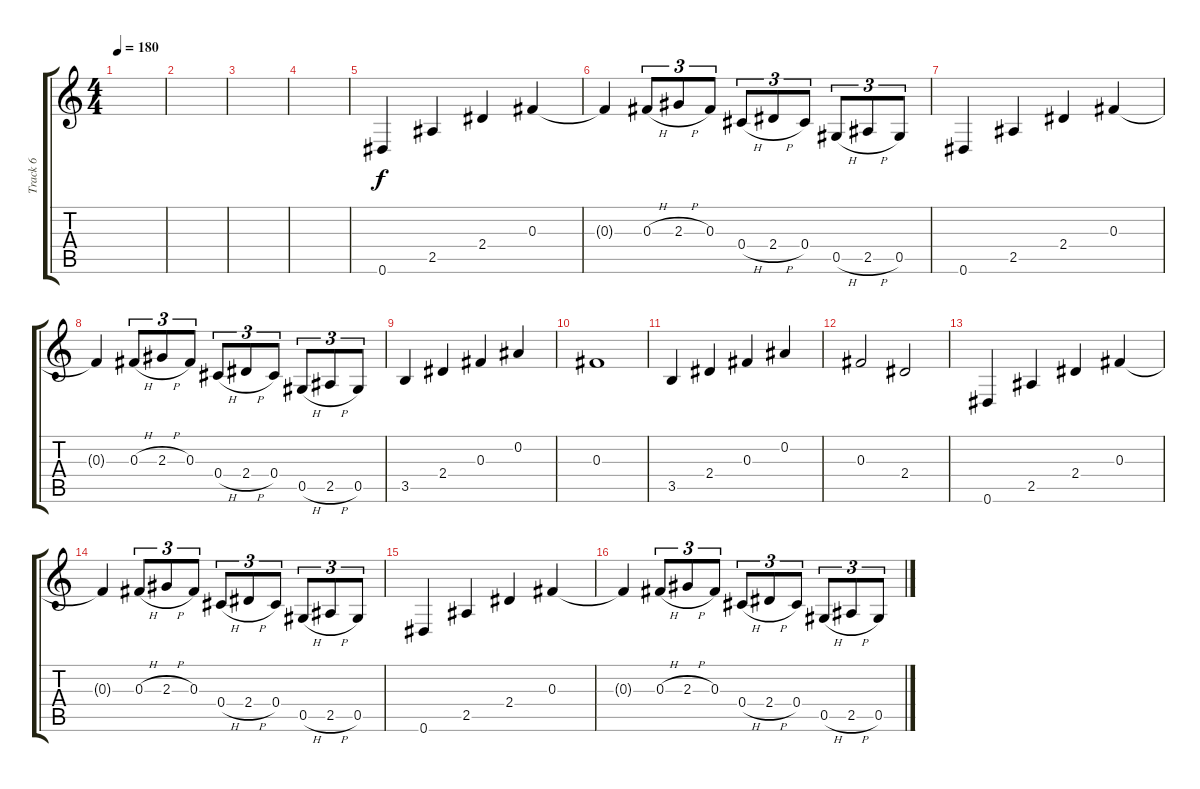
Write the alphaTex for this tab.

\track ("Track 6" "Track 6") {instrument acousticguitarsteel}
\staff {score tabs}
\tuning (Eb4 Bb3 Gb3 Db3 Ab2 Eb2) {hide}
\ts (4 4)
\tempo 180
\clef g2
\ks c
|
|
|
|
0.6.4{volume 13} 2.5.4 2.4.4 0.3.4 |
0.3{t}.4 0.3{h}.8{tu (3 2)} 2.3{h}.8{tu (3 2)} 0.3.8{tu (3 2)} 0.4{h}.8{tu (3 2)} 2.4{h}.8{tu (3 2)} 0.4.8{tu (3 2)} 0.5{h}.8{tu (3 2)} 2.5{h}.8{tu (3 2)} 0.5.8{tu (3 2)} |
0.6.4 2.5.4 2.4.4 0.3.4 |
0.3{t}.4 0.3{h}.8{tu (3 2)} 2.3{h}.8{tu (3 2)} 0.3.8{tu (3 2)} 0.4{h}.8{tu (3 2)} 2.4{h}.8{tu (3 2)} 0.4.8{tu (3 2)} 0.5{h}.8{tu (3 2)} 2.5{h}.8{tu (3 2)} 0.5.8{tu (3 2)} |
3.5.4 2.4.4 0.3.4 0.2.4 |
0.3.1 |
3.5.4 2.4.4 0.3.4 0.2.4 |
0.3.2 2.4.2 |
0.6.4 2.5.4 2.4.4 0.3.4 |
0.3{t}.4 0.3{h}.8{tu (3 2)} 2.3{h}.8{tu (3 2)} 0.3.8{tu (3 2)} 0.4{h}.8{tu (3 2)} 2.4{h}.8{tu (3 2)} 0.4.8{tu (3 2)} 0.5{h}.8{tu (3 2)} 2.5{h}.8{tu (3 2)} 0.5.8{tu (3 2)} |
0.6.4 2.5.4 2.4.4 0.3.4 |
0.3{t}.4 0.3{h}.8{tu (3 2)} 2.3{h}.8{tu (3 2)} 0.3.8{tu (3 2)} 0.4{h}.8{tu (3 2)} 2.4{h}.8{tu (3 2)} 0.4.8{tu (3 2)} 0.5{h}.8{tu (3 2)} 2.5{h}.8{tu (3 2)} 0.5.8{tu (3 2)}
